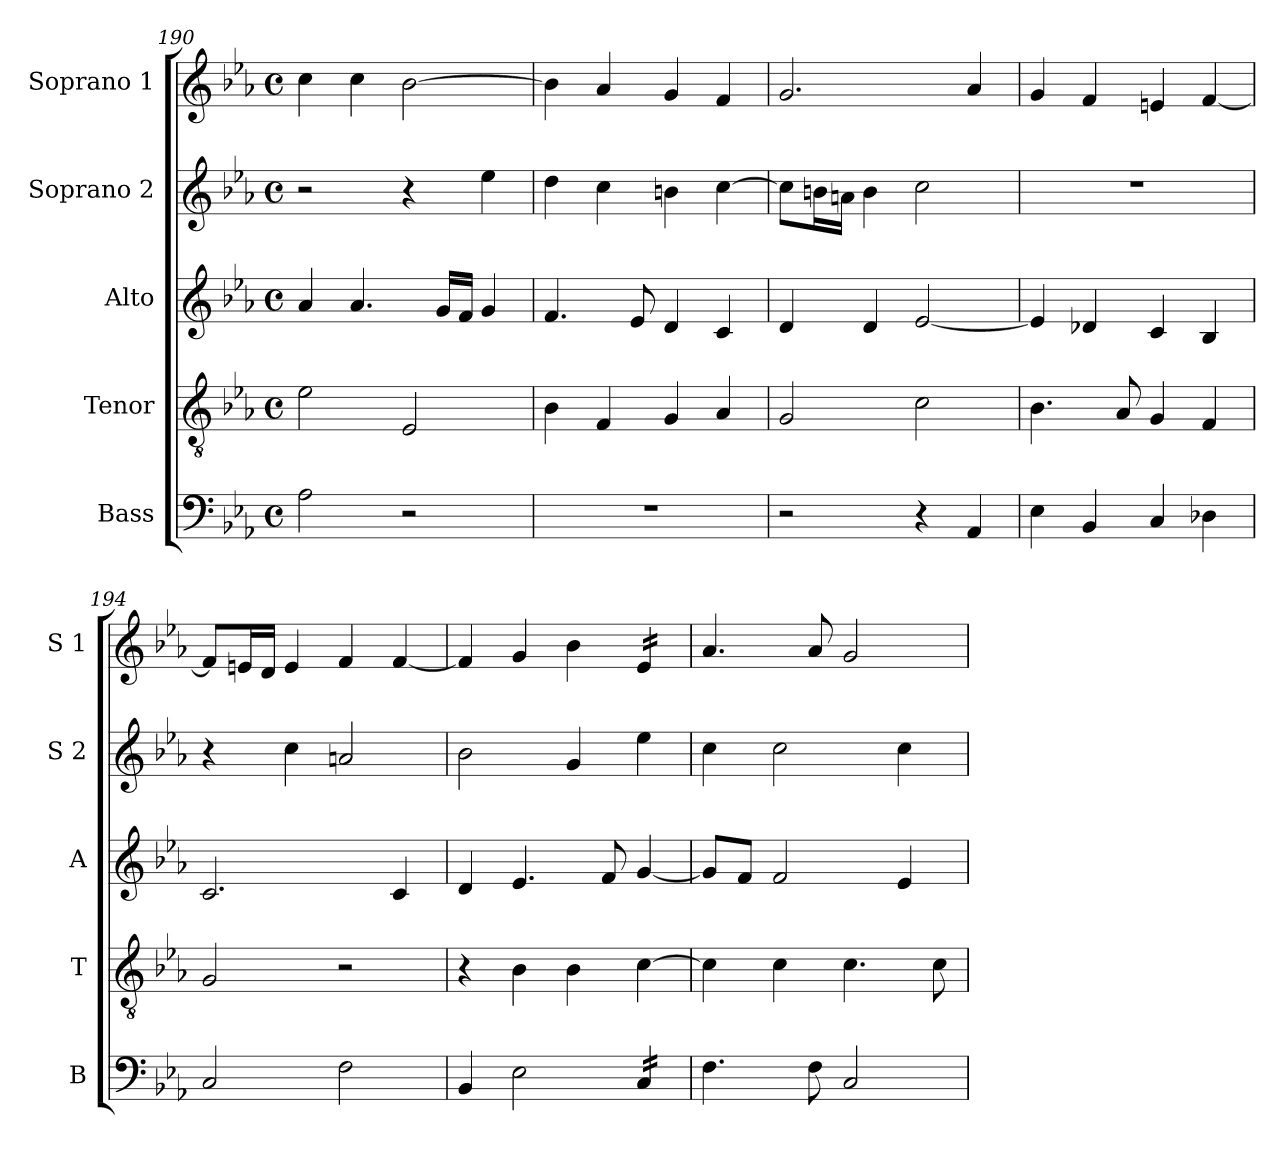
**kern	**kern	**kern	**kern	**kern
*part5	*part4	*part3	*part2	*part1
*staff5	*staff4	*staff3	*staff2	*staff1
*I"Bass	*I"Tenor	*I"Alto	*I"Soprano 2	*I"Soprano 1
*I'B	*I'T	*I'A	*I'S 2	*I'S 1
*clefF4	*clefGv2	*clefG2	*clefG2	*clefG2
*k[b-e-a-]	*k[b-e-a-]	*k[b-e-a-]	*k[b-e-a-]	*k[b-e-a-]
*E-:	*E-:	*E-:	*E-:	*E-:
*M4/4	*M4/4	*M4/4	*M4/4	*M4/4
*met(c)	*met(c)	*met(c)	*met(c)	*met(c)
=190	=190	=190	=190	=190
2A-\	2e-\	4a-/	2r	4cc\
.	.	4.a-/	.	4cc\
2r	2E-/	.	4r	[>2b-\
.	.	16g/LL	.	.
.	.	16f/JJ	.	.
.	.	4g/	4ee-\	.
=191	=191	=191	=191	=191
1r	4B-\	4.f/	4dd\	4b-\]
.	4F/	.	4cc\	4a-/
.	.	8e-/	.	.
.	4G/	4d/	4bn\	4g/
.	4A-/	4c/	[<4cc\	4f/
!!LO:LB:g=z
=192	=192	=192	=192	=192
2r	2G/	4d/	8cc\L]	2.g/
.	.	.	16bn\L	.
.	.	.	16an\JJ	.
.	.	4d/	4b\	.
4r	2c\	[<2e-/	2cc\	.
4AA-/	.	.	.	4a-/
=193	=193	=193	=193	=193
4E-\	4.B-\	4e-/]	1r	4g/
4BB-/	.	4d-X/	.	4f/
.	8A-/	.	.	.
4C/	4G/	4c/	.	4en/
4D-X\	4F/	4B-/	.	[<4f/
=194	=194	=194	=194	=194
2C/	2G/	2.c/	4r	8f/L]
.	.	.	.	16en/L
.	.	.	.	16d/JJ
.	.	.	4cc\	4e/
2F\	2r	.	2an/	4f/
.	.	4c/	.	[<4f/
=195	=195	=195	=195	=195
4BB-/	4r	4d/	2b-\	4f/]
2E-\	4B-\	4.e-/	.	4g/
.	4B-\	.	4g/	4b-\
.	.	8f/	.	.
*tremolo	*	*	*	*
*	*	*	*	*tremolo
16C/LL	[<4c\	[<4g/	4ee-\	16e-/LL
16C/	.	.	.	16e-/
16C/	.	.	.	16e-/
16C/JJ	.	.	.	16e-/JJ
*	*	*	*	*Xtremolo
*Xtremolo	*	*	*	*
!!LO:LB:g=z
=196	=196	=196	=196	=196
4.F\	4c\]	8g/L]	4cc\	4.a-/
.	.	8f/J	.	.
.	4c\	2f/	2cc\	.
8F\	.	.	.	8a-/
2C/	4.c\	.	.	2g/
.	.	4e-/	4cc\	.
.	8c\	.	.	.
=	=	=	=	=
*-	*-	*-	*-	*-
